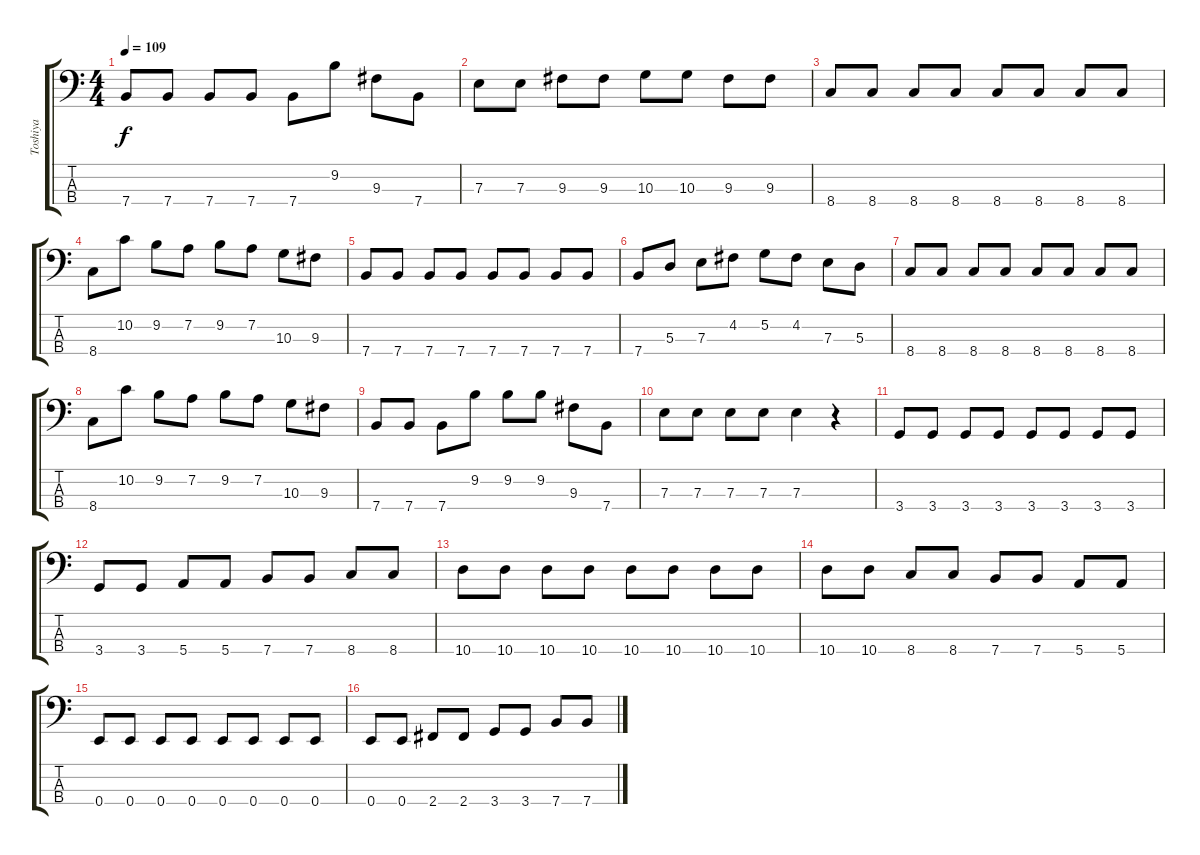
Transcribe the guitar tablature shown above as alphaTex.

\track ("Toshiya" "Toshiya") {instrument electricbasspick}
\staff {score tabs}
\tuning (G2 D2 A1 E1) {hide}
\ts (4 4)
\tempo 109
\clef f4
\ks c
7.4.8{dy f} 7.4.8 7.4.8 7.4.8 7.4.8 9.2.8 9.3.8 7.4.8 |
7.3.8 7.3.8 9.3.8 9.3.8 10.3.8 10.3.8 9.3.8 9.3.8 |
8.4.8 8.4.8 8.4.8 8.4.8 8.4.8 8.4.8 8.4.8 8.4.8 |
8.4.8 10.2.8 9.2.8 7.2.8 9.2.8 7.2.8 10.3.8 9.3.8 |
7.4.8 7.4.8 7.4.8 7.4.8 7.4.8 7.4.8 7.4.8 7.4.8 |
7.4.8 5.3.8 7.3.8 4.2.8 5.2.8 4.2.8 7.3.8 5.3.8 |
8.4.8 8.4.8 8.4.8 8.4.8 8.4.8 8.4.8 8.4.8 8.4.8 |
8.4.8 10.2.8 9.2.8 7.2.8 9.2.8 7.2.8 10.3.8 9.3.8 |
7.4.8 7.4.8 7.4.8 9.2.8 9.2.8 9.2.8 9.3.8 7.4.8 |
7.3.8 7.3.8 7.3.8 7.3.8 7.3.4 r.4 |
3.4.8 3.4.8 3.4.8 3.4.8 3.4.8 3.4.8 3.4.8 3.4.8 |
3.4.8 3.4.8 5.4.8 5.4.8 7.4.8 7.4.8 8.4.8 8.4.8 |
10.4.8 10.4.8 10.4.8 10.4.8 10.4.8 10.4.8 10.4.8 10.4.8 |
10.4.8 10.4.8 8.4.8 8.4.8 7.4.8 7.4.8 5.4.8 5.4.8 |
0.4.8 0.4.8 0.4.8 0.4.8 0.4.8 0.4.8 0.4.8 0.4.8 |
0.4.8 0.4.8 2.4.8 2.4.8 3.4.8 3.4.8 7.4.8 7.4.8
